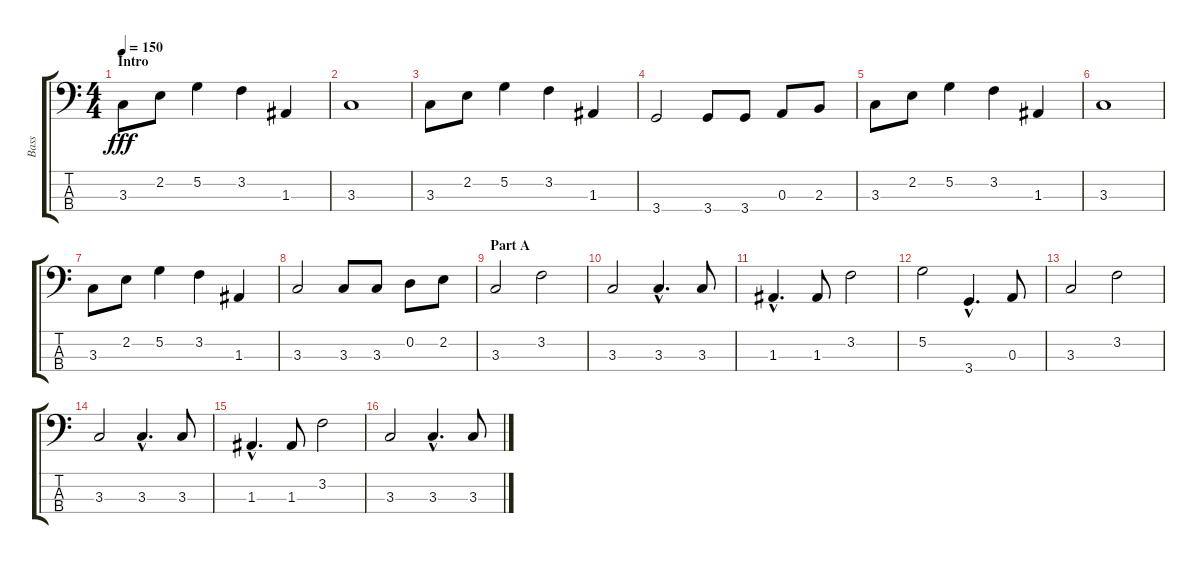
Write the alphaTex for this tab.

\track ("Bass" "Bass") {instrument electricguitarmuted}
\staff {score tabs}
\tuning (G2 D2 A1 E1) {hide}
\ts (4 4)
\section ("" "Intro")
\tempo 150
\clef f4
\ks c
3.3.8{dy fff instrument electricguitarmuted} 2.2.8 5.2.4 3.2.4 1.3.4 |
3.3.1 |
3.3.8 2.2.8 5.2.4 3.2.4 1.3.4 |
3.4.2 3.4.8 3.4.8 0.3.8 2.3.8 |
3.3.8 2.2.8 5.2.4 3.2.4 1.3.4 |
3.3.1 |
3.3.8 2.2.8 5.2.4 3.2.4 1.3.4 |
3.3.2 3.3.8 3.3.8 0.2.8 2.2.8 |
\section ("" "Part A")
3.3.2 3.2.2 |
3.3.2 3.3{hac}.4{d} 3.3.8 |
1.3{hac}.4{d} 1.3.8 3.2.2 |
5.2.2 3.4{hac}.4{d} 0.3.8 |
3.3.2 3.2.2 |
3.3.2 3.3{hac}.4{d} 3.3.8 |
1.3{hac}.4{d} 1.3.8 3.2.2 |
3.3.2 3.3{hac}.4{d} 3.3.8
